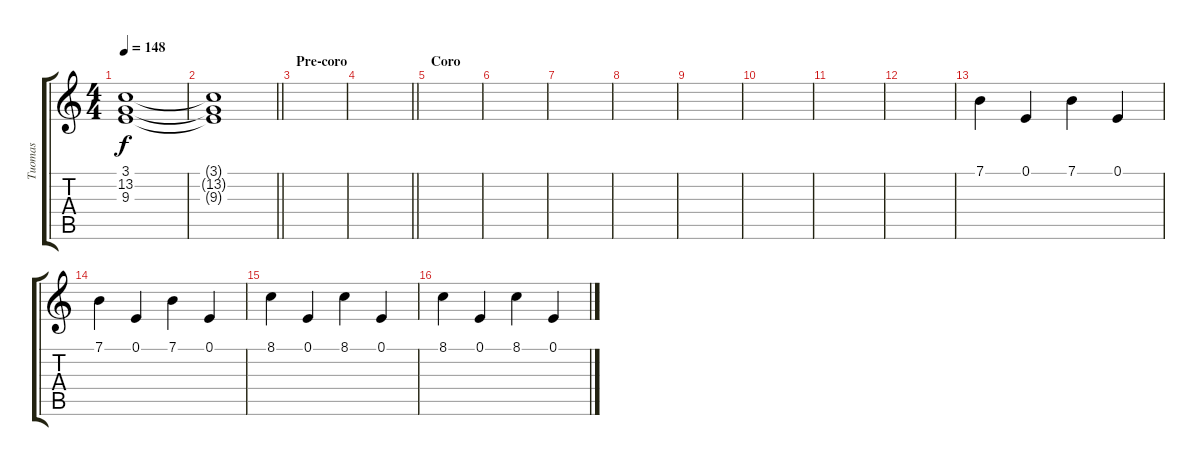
\track ("Tuomas" "Tuomas") {instrument synthstrings1}
\staff {score tabs}
\tuning (E4 B3 G3 D3 A2 E2) {hide}
\ts (4 4)
\tempo 148
\clef g2
\ks c
(3.1 13.2 9.3).1{dy f} |
\barLineRight lightlight
(3.1{t} 13.2{t} 9.3{t}).1 |
\section ("" "Pre-coro")
|
\barLineRight lightlight
|
\section ("" "Coro")
|
|
|
|
|
|
|
|
7.1.4 0.1.4 7.1.4 0.1.4 |
7.1.4 0.1.4 7.1.4 0.1.4 |
8.1.4 0.1.4 8.1.4 0.1.4 |
8.1.4 0.1.4 8.1.4 0.1.4
